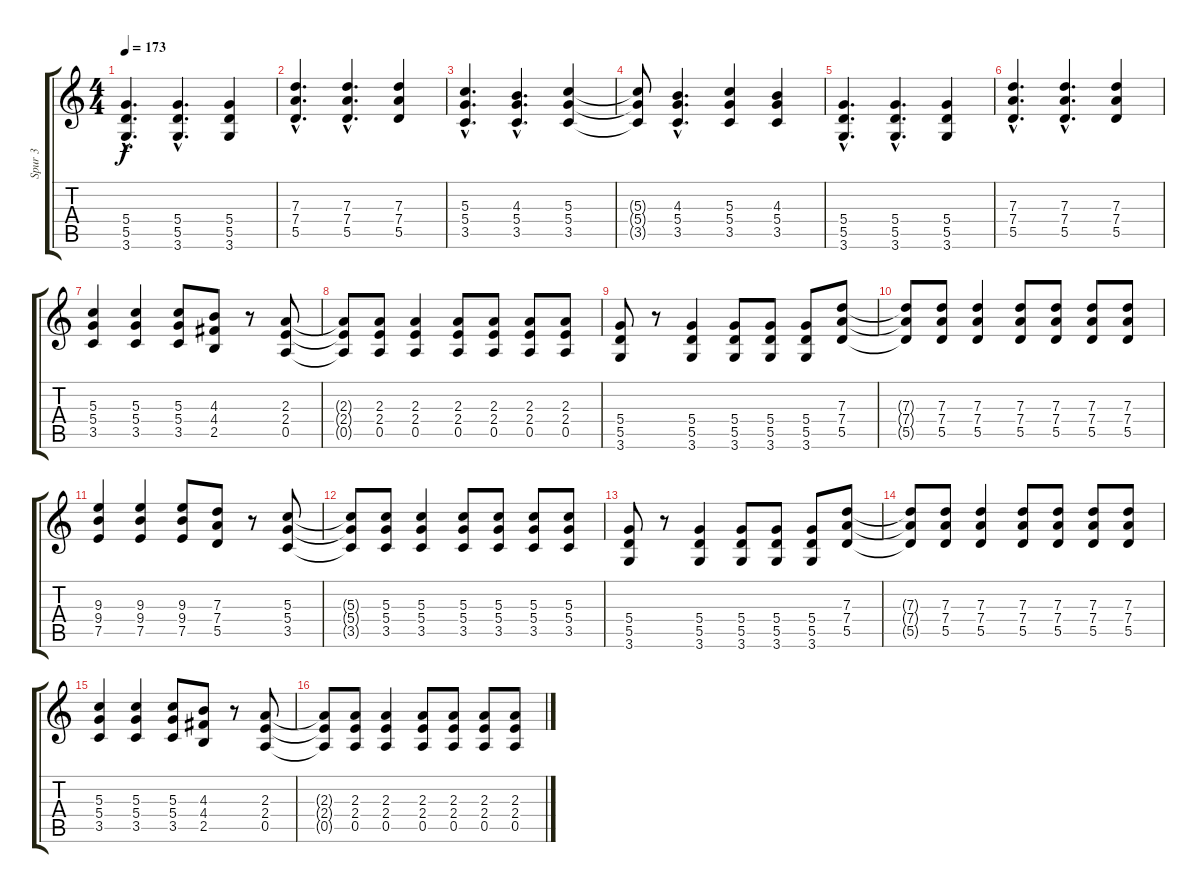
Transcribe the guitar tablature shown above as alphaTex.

\track ("Spur 3" "Spur 3") {instrument distortionguitar}
\staff {score tabs}
\tuning (E4 B3 G3 D3 A2 E2) {hide}
\ts (4 4)
\tempo 173
\clef g2
\ks c
(5.4{hac} 5.5{hac} 3.6{hac}).4{d dy f} (5.4{hac} 5.5{hac} 3.6{hac}).4{d} (5.4 5.5 3.6).4 |
(7.3{hac} 7.4{hac} 5.5{hac}).4{d} (7.3{hac} 7.4{hac} 5.5{hac}).4{d} (7.3 7.4 5.5).4 |
(5.3{hac} 5.4{hac} 3.5{hac}).4{d} (4.3{hac} 5.4{hac} 3.5{hac}).4{d} (5.3 5.4 3.5).4 |
(5.3{t} 5.4{t} 3.5{t}).8 (4.3{hac} 5.4{hac} 3.5{hac}).4{d} (5.3 5.4 3.5).4 (4.3 5.4 3.5).4 |
(5.4{hac} 5.5{hac} 3.6{hac}).4{d} (5.4{hac} 5.5{hac} 3.6{hac}).4{d} (5.4 5.5 3.6).4 |
(7.3{hac} 7.4{hac} 5.5{hac}).4{d} (7.3{hac} 7.4{hac} 5.5{hac}).4{d} (7.3 7.4 5.5).4 |
(5.3 5.4 3.5).4 (5.3 5.4 3.5).4 (5.3 5.4 3.5).8 (4.3 4.4 2.5).8 r.8 (2.3 2.4 0.5).8 |
(2.3{t} 2.4{t} 0.5{t}).8 (2.3 2.4 0.5).8 (2.3 2.4 0.5).4 (2.3 2.4 0.5).8 (2.3 2.4 0.5).8 (2.3 2.4 0.5).8 (2.3 2.4 0.5).8 |
(5.4 5.5 3.6).8 r.8 (5.4 5.5 3.6).4 (5.4 5.5 3.6).8 (5.4 5.5 3.6).8 (5.4 5.5 3.6).8 (7.3 7.4 5.5).8 |
(7.3{t} 7.4{t} 5.5{t}).8 (7.3 7.4 5.5).8 (7.3 7.4 5.5).4 (7.3 7.4 5.5).8 (7.3 7.4 5.5).8 (7.3 7.4 5.5).8 (7.3 7.4 5.5).8 |
(9.3 9.4 7.5).4 (9.3 9.4 7.5).4 (9.3 9.4 7.5).8 (7.3 7.4 5.5).8 r.8 (5.3 5.4 3.5).8 |
(5.3{t} 5.4{t} 3.5{t}).8 (5.3 5.4 3.5).8 (5.3 5.4 3.5).4 (5.3 5.4 3.5).8 (5.3 5.4 3.5).8 (5.3 5.4 3.5).8 (5.3 5.4 3.5).8 |
(5.4 5.5 3.6).8 r.8 (5.4 5.5 3.6).4 (5.4 5.5 3.6).8 (5.4 5.5 3.6).8 (5.4 5.5 3.6).8 (7.3 7.4 5.5).8 |
(7.3{t} 7.4{t} 5.5{t}).8 (7.3 7.4 5.5).8 (7.3 7.4 5.5).4 (7.3 7.4 5.5).8 (7.3 7.4 5.5).8 (7.3 7.4 5.5).8 (7.3 7.4 5.5).8 |
(5.3 5.4 3.5).4 (5.3 5.4 3.5).4 (5.3 5.4 3.5).8 (4.3 4.4 2.5).8 r.8 (2.3 2.4 0.5).8 |
(2.3{t} 2.4{t} 0.5{t}).8 (2.3 2.4 0.5).8 (2.3 2.4 0.5).4 (2.3 2.4 0.5).8 (2.3 2.4 0.5).8 (2.3 2.4 0.5).8 (2.3 2.4 0.5).8
